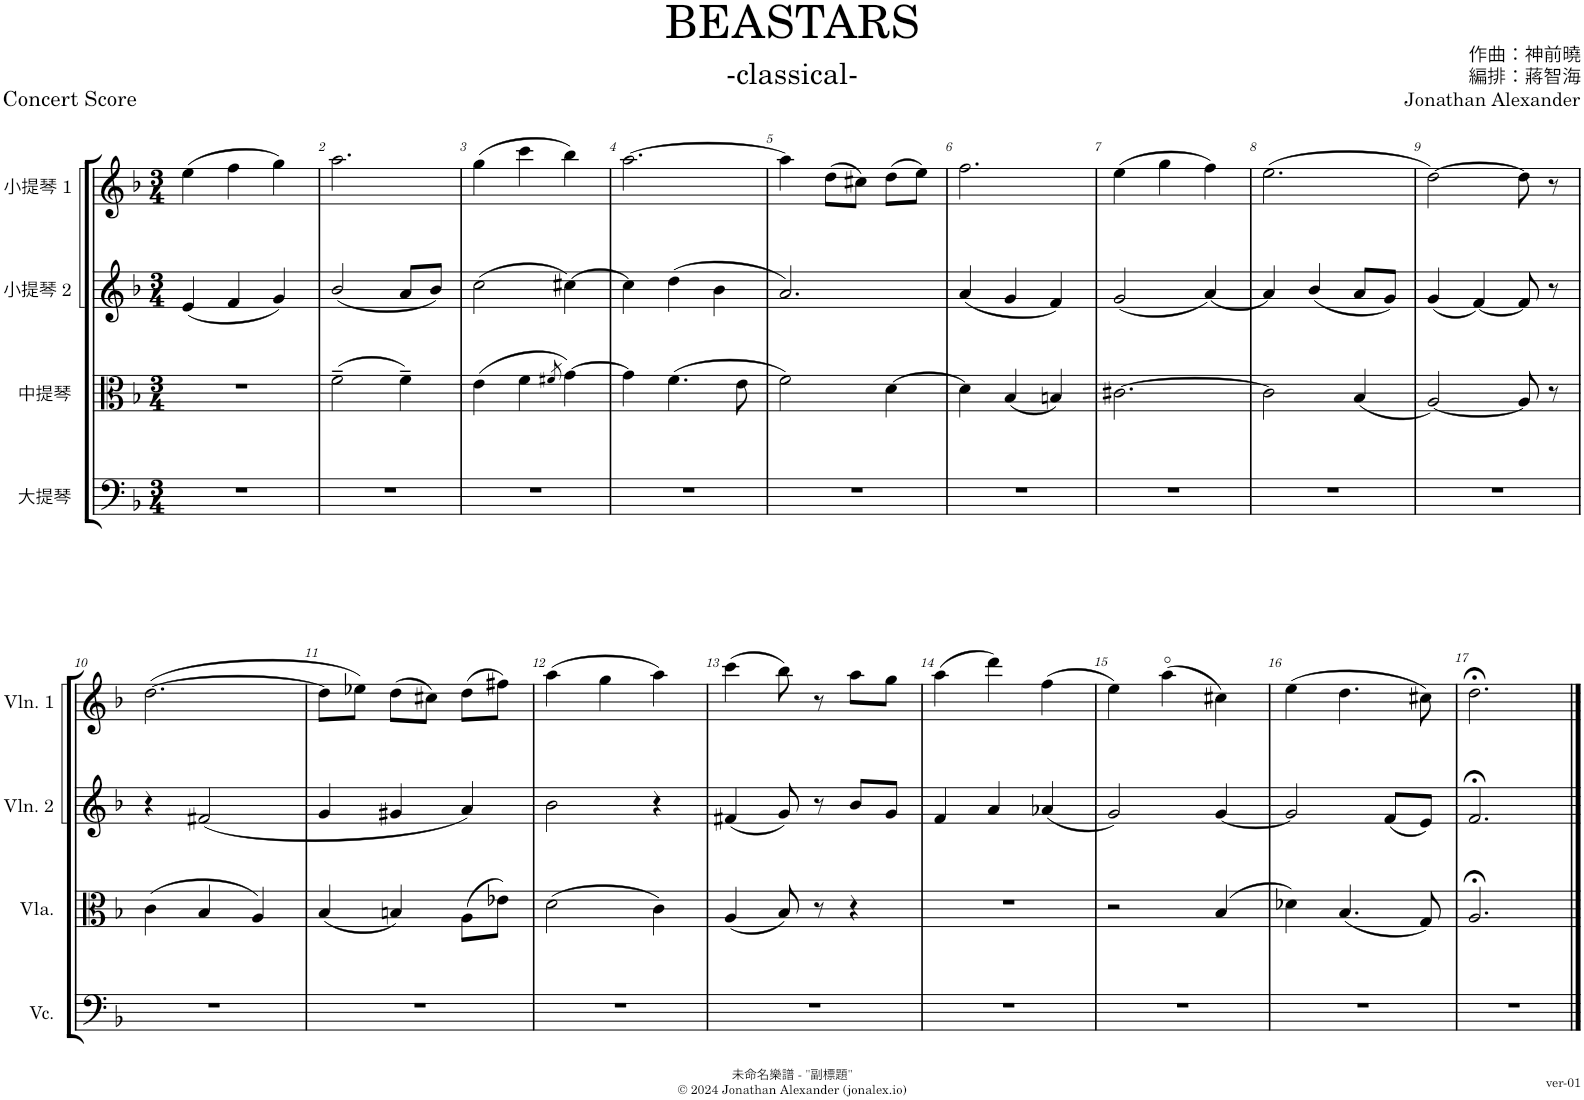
**kern	**kern	**kern	**kern
*part4	*part3	*part2	*part1
*staff4	*staff3	*staff2	*staff1
*I"大提琴	*I"中提琴	*I"小提琴 2	*I"小提琴 1
*clefF4	*clefC3	*clefG2	*clefG2
*k[b-]	*k[b-]	*k[b-]	*k[b-]
*M3/4	*M3/4	*M3/4	*M3/4
=1	=1	=1	=1
2.r	2.r	(4e/	(4ee\
.	.	4f/	4ff\
.	.	4g/)	4gg\)
=2	=2	=2	=2
2.r	(2f~\	(2b-/	2.aa\
.	4f~\)	8a/L	.
.	.	8b-/J)	.
=3	=3	=3	=3
2.r	(4e\	(2cc\	(4gg\
.	4f\	.	4ccc\
.	8qf#X/	.	.
.	[4g\)	[4cc#X\)	4bb-\)
=4	=4	=4	=4
2.r	4g\]	4cc#\]	[2.aa\
.	(4.f\	(4dd\	.
.	.	4b-\	.
.	8e\	.	.
=5	=5	=5	=5
2.r	2f\)	2.a/)	4aa\]
.	.	.	(8dd\L
.	.	.	8cc#X\J)
.	[4d\	.	(8dd\L
.	.	.	8ee\J)
=6	=6	=6	=6
2.r	4d\]	(4a/	2.ff\
.	(4B-/	4g/	.
.	4Bn/)	4f/)	.
=7	=7	=7	=7
2.r	[2.c#X\	(2g/	(4ee\
.	.	.	4gg\
.	.	[4a/)	4ff\)
=8	=8	=8	=8
2.r	2c#\]	4a/]	(2.ee\
.	.	(4b-/	.
.	(4B-/	8a/L	.
.	.	8g/J)	.
=9	=9	=9	=9
2.r	[2A/)	(4g/	[2dd\)
.	.	[4f/)	.
.	8A/]	8f/]	8dd\]
.	8r	8r	8r
!!LO:LB:g=z
=10	=10	=10	=10
2.r	(4c\	4r	([2.dd\
.	4B-/	(2f#X/	.
.	4A/)	.	.
=11	=11	=11	=11
2.r	(4B-/	4g/	8dd\L]
.	.	.	8ee-X\J)
.	4Bn/)	4g#X/	(8dd\L
.	.	.	8cc#X\J)
.	(8A\L	4a/)	(8dd\L
.	8e-X\J)	.	8ff#X\J)
=12	=12	=12	=12
2.r	(2d\	2b-\	(4aa\
.	.	.	4gg\
.	4c\)	4r	4aa\)
=13	=13	=13	=13
2.r	(4A/	(4f#X/	(4ccc\
.	8B-/)	8g/)	8bb-\)
.	8r	8r	8r
.	4r	8b-/L	8aa\L
.	.	8g/J	8gg\J
=14	=14	=14	=14
2.r	2.r	4f/	(4aa\
.	.	4a/	4ddd\)
.	.	(4a-X/	(4ff\
=15	=15	=15	=15
2.r	2r	2g/)	4ee\)
.	.	.	(4aa\
.	(4B-/	[4g/	4cc#X\)
=16	=16	=16	=16
2.r	4d-X\)	2g/]	(4ee\
.	(4.B-/	.	4.dd\
.	.	(8f/L	.
.	8G/)	8e/J)	8cc#X\)
=17	=17	=17	=17
2.r	2.A;</	2.f;</	2.dd;<\
==	==	==	==
*-	*-	*-	*-
